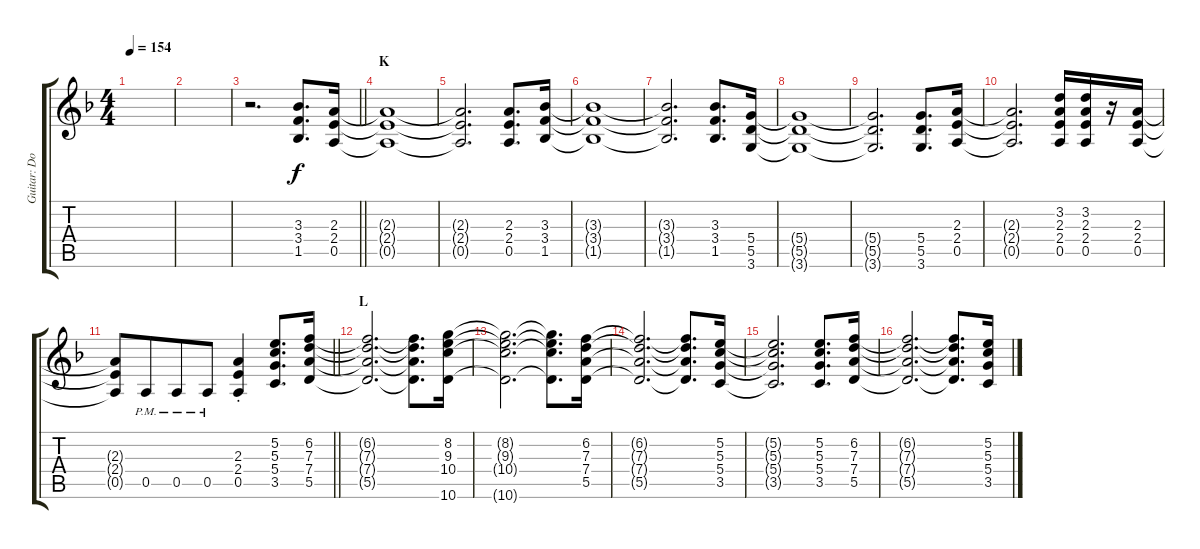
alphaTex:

\track ("Guitar: Doug" "Guitar: Do") {instrument overdrivenguitar}
\staff {score tabs}
\tuning (E4 B3 G3 D3 A2 E2) {hide}
\ts (4 4)
\tempo 154
\clef g2
\ks f
|
|
\barLineRight lightlight
r.2{d} (3.3 3.4 1.5).8{d dy f} (2.3 2.4 0.5).16 |
\section ("" "K")
(2.3{t} 2.4{t} 0.5{t}).1 |
(2.3{t} 2.4{t} 0.5{t}).2{d} (2.3 2.4 0.5).8{d} (3.3 3.4 1.5).16 |
(3.3{t} 3.4{t} 1.5{t}).1 |
(3.3{t} 3.4{t} 1.5{t}).2{d} (3.3 3.4 1.5).8{d} (5.4 5.5 3.6).16 |
(5.4{t} 5.5{t} 3.6{t}).1 |
(5.4{t} 5.5{t} 3.6{t}).2{d} (5.4 5.5 3.6).8{d} (2.3 2.4 0.5).16 |
(2.3{t} 2.4{t} 0.5{t}).2{d} (3.2 2.3 2.4 0.5).16 (3.2 2.3 2.4 0.5).16 r.16 (2.3 2.4 0.5).16 |
\barLineRight lightlight
(2.3{t} 2.4{t} 0.5{t}).8 0.5{pm}.8{beam merge} 0.5{pm}.8 0.5{pm}.8 (2.3{st} 2.4{st} 0.5{st}).4 (5.2 5.3 5.4 3.5).8{d} (6.2 7.3 7.4 5.5).16 |
\section ("" "L")
(6.2{t} 7.3{t} 7.4{t} 5.5{t}).2{d} (6.2{t} 7.3{t} 7.4{t} 5.5{t}).8{d} (8.2 9.3 10.4 10.6).16 |
(8.2{t} 9.3{t} 10.4{t} 10.6{t}).2{d} (8.2{t} 9.3{t} 10.4{t} 10.6{t}).8{d} (6.2 7.3 7.4 5.5).16 |
(6.2{t} 7.3{t} 7.4{t} 5.5{t}).2{d} (6.2{t} 7.3{t} 7.4{t} 5.5{t}).8{d} (5.2 5.3 5.4 3.5).16 |
(5.2{t} 5.3{t} 5.4{t} 3.5{t}).2{d} (5.2 5.3 5.4 3.5).8{d} (6.2 7.3 7.4 5.5).16 |
(6.2{t} 7.3{t} 7.4{t} 5.5{t}).2{d} (6.2{t} 7.3{t} 7.4{t} 5.5{t}).8{d} (5.2 5.3 5.4 3.5).16
